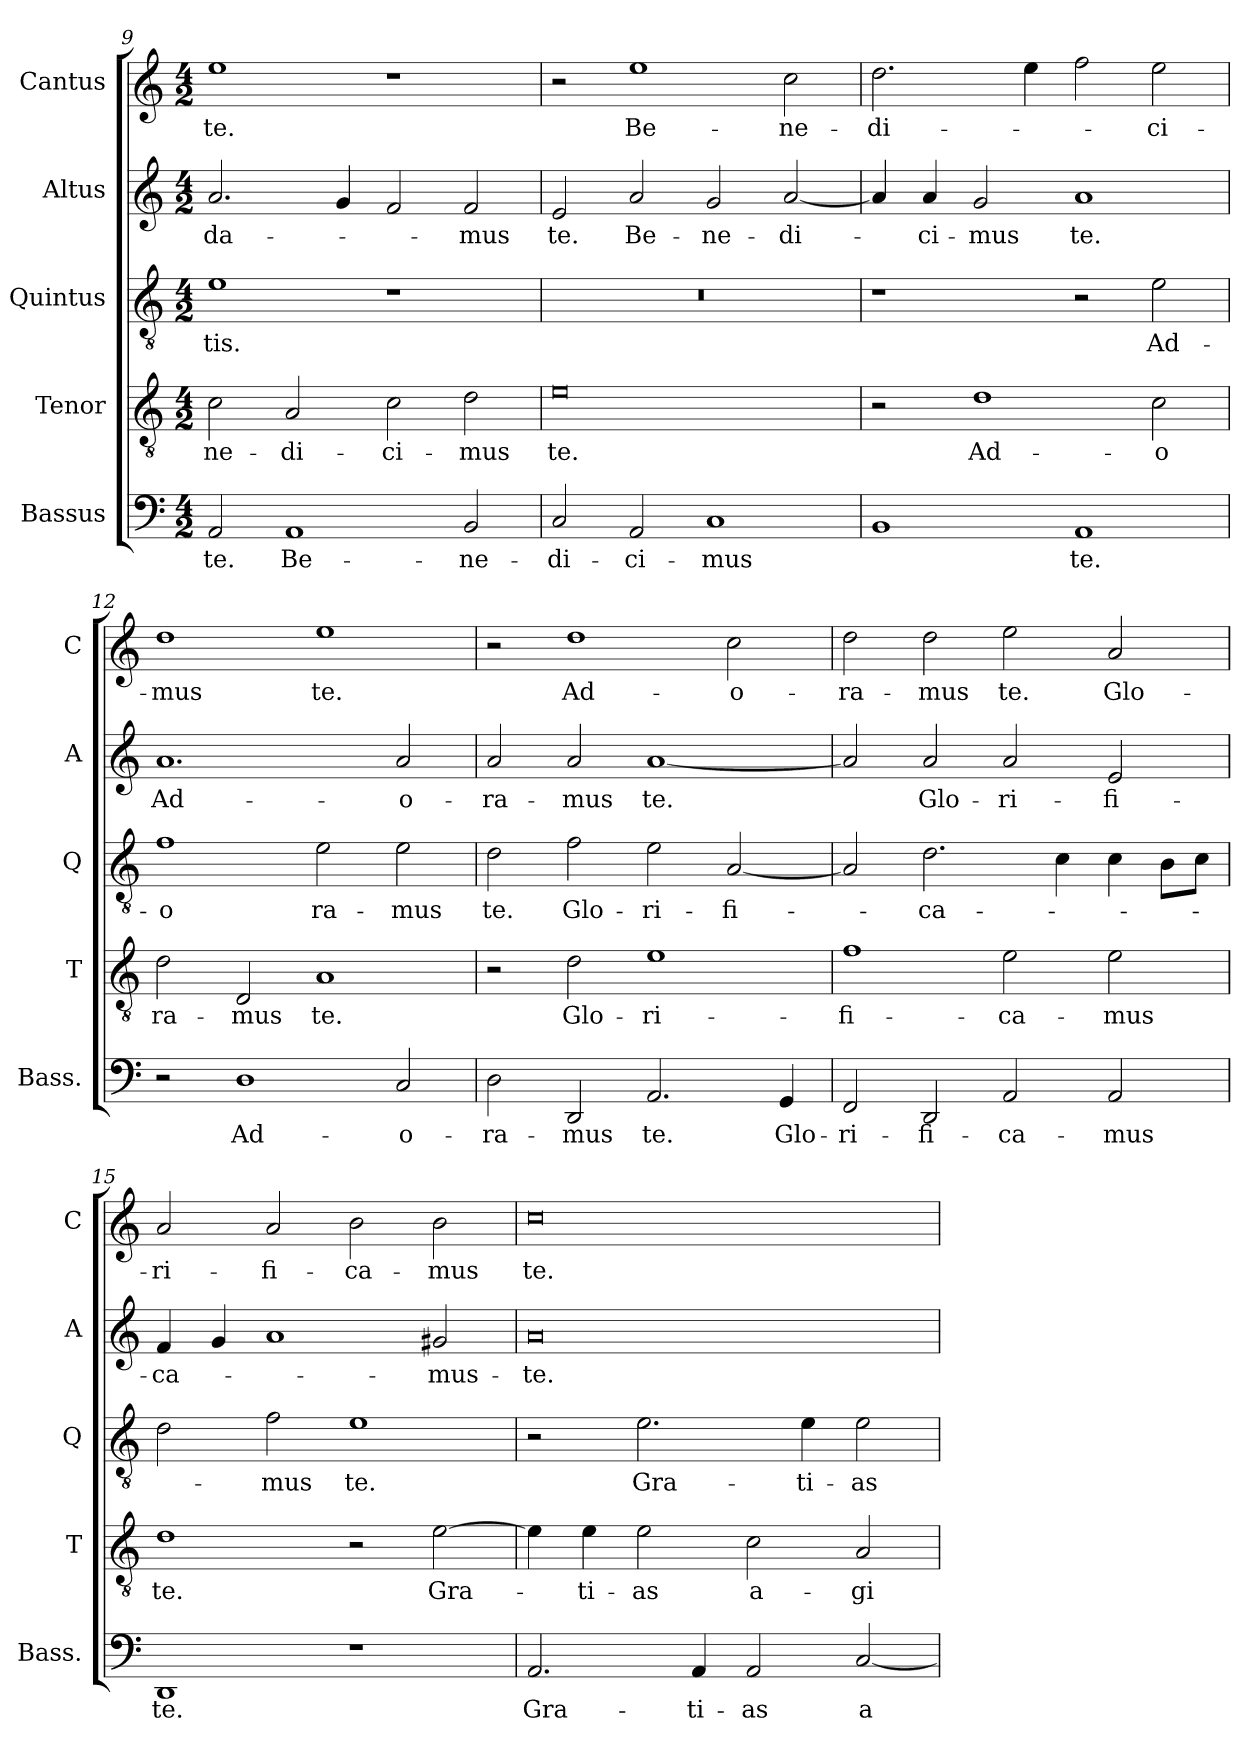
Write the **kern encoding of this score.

**kern	**text	**kern	**text	**kern	**text	**kern	**text	**kern	**text
*part5	*part5	*part4	*part4	*part3	*part3	*part2	*part2	*part1	*part1
*staff5	*staff5	*staff4	*staff4	*staff3	*staff3	*staff2	*staff2	*staff1	*staff1
*I"Bassus	*	*I"Tenor	*	*I"Quintus	*	*I"Altus	*	*I"Cantus	*
*I'Bass.	*	*I'T	*	*I'Q	*	*I'A	*	*I'C	*
*clefF4	*	*clefGv2	*	*clefGv2	*	*clefG2	*	*clefG2	*
*	*	*ITrd7c12	*	*ITrd7c12	*	*	*	*	*
*k[]	*	*k[]	*	*k[]	*	*k[]	*	*k[]	*
*C:	*	*C:	*	*C:	*	*C:	*	*C:	*
*M4/2	*	*M4/2	*	*M4/2	*	*M4/2	*	*M4/2	*
=9	=9	=9	=9	=9	=9	=9	=9	=9	=9
2AA/	te.	2C\	-ne-	1E\	-tis.	2.a/	-da-	1ee\	te.
1AA/	Be-	2AA/	-di-	.	.	.	.	.	.
.	.	.	.	.	.	4g/	.	.	.
.	.	2C\	-ci-	1r	.	2f/	.	1r	.
2BB/	-ne-	2D\	-mus	.	.	2f/	-mus	.	.
=10	=10	=10	=10	=10	=10	=10	=10	=10	=10
2C/	-di-	0E\	te.	0r	.	2e/	te.	2r	.
2AA/	-ci-	.	.	.	.	2a/	Be-	1ee\	Be-
1C/	-mus	.	.	.	.	2g/	-ne-	.	.
.	.	.	.	.	.	[2a/	-di-	2cc\	-ne-
=11	=11	=11	=11	=11	=11	=11	=11	=11	=11
1BB/	.	2r	.	1r	.	4a/]	.	2.dd\	-di-
.	.	.	.	.	.	4a/	-ci-	.	.
.	.	1D\	Ad-	.	.	2g/	-mus	.	.
.	.	.	.	.	.	.	.	4ee\	.
1AA/	te.	.	.	2r	.	1a/	te.	2ff\	.
.	.	2C\	-o	2E\	Ad-	.	.	2ee\	-ci-
=12	=12	=12	=12	=12	=12	=12	=12	=12	=12
2r	.	2D\	ra-	1F\	-o	1.a/	Ad-	1dd\	-mus
1D\	Ad-	2DD/	-mus	.	.	.	.	.	.
.	.	1AA/	te.	2E\	ra-	.	.	1ee\	te.
2C/	-o-	.	.	2E\	-mus	2a/	-o-	.	.
=13	=13	=13	=13	=13	=13	=13	=13	=13	=13
2D\	-ra-	2r	.	2D\	te.	2a/	-ra-	2r	.
2DD/	-mus	2D\	Glo-	2F\	Glo-	2a/	-mus	1dd\	Ad-
2.AA/	te.	1E\	-ri-	2E\	-ri-	[1a/	te.	.	.
.	.	.	.	[2AA/	-fi-	.	.	2cc\	-o-
4GG/	Glo-	.	.	.	.	.	.	.	.
=14	=14	=14	=14	=14	=14	=14	=14	=14	=14
2FF/	-ri-	1F\	-fi-	2AA/]	.	2a/]	.	2dd\	-ra-
2DD/	-fi-	.	.	2.D\	-ca-	2a/	Glo-	2dd\	-mus
2AA/	-ca-	2E\	-ca-	.	.	2a/	-ri-	2ee\	te.
.	.	.	.	4C\	.	.	.	.	.
2AA/	-mus	2E\	-mus	4C\	.	2e/	-fi-	2a/	Glo-
.	.	.	.	8BB\L	.	.	.	.	.
.	.	.	.	8C\J	.	.	.	.	.
=15	=15	=15	=15	=15	=15	=15	=15	=15	=15
1DD/	te.	1D\	te.	2D\	.	4f/	-ca-	2a/	-ri-
.	.	.	.	.	.	4g/	.	.	.
.	.	.	.	2F\	-mus	1a/	.	2a/	-fi-
1r	.	2r	.	1E\	te.	.	.	2b\	-ca-
.	.	[2E\	Gra-	.	.	2g#/	-mus-	2b\	-mus
=16	=16	=16	=16	=16	=16	=16	=16	=16	=16
2.AA/	Gra-	4E\]	.	2r	.	0a/	-te.	0cc\	te.
.	.	4E\	-ti-	.	.	.	.	.	.
.	.	2E\	-as	2.E\	Gra-	.	.	.	.
4AA/	-ti-	.	.	.	.	.	.	.	.
2AA/	-as	2C\	a-	.	.	.	.	.	.
.	.	.	.	4E\	-ti-	.	.	.	.
[2C/	a-	2AA/	-gi-	2E\	-as	.	.	.	.
=	=	=	=	=	=	=	=	=	=
*-	*-	*-	*-	*-	*-	*-	*-	*-	*-
